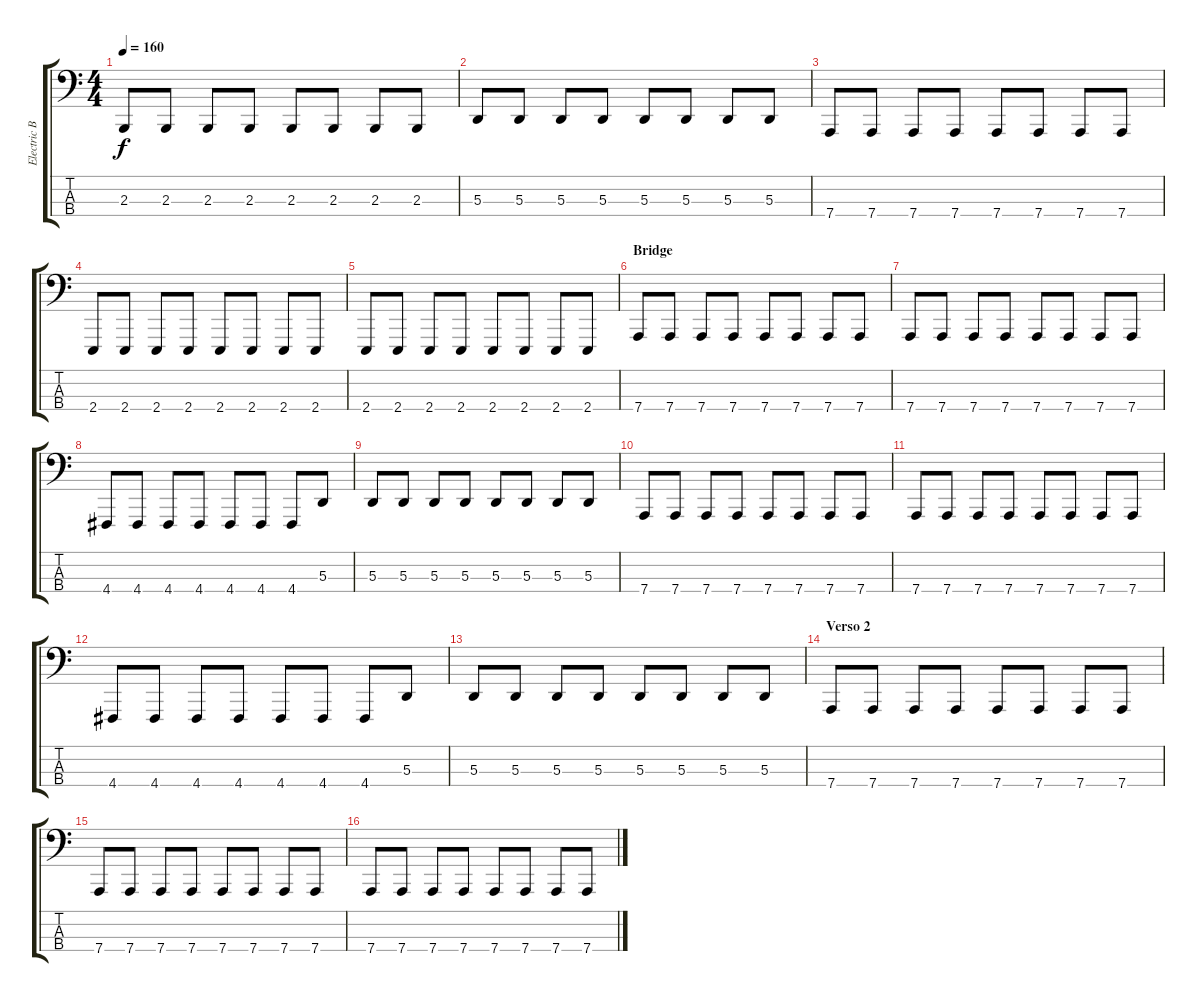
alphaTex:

\track ("Electric Bass" "Electric B") {instrument acousticgrandpiano}
\staff {score tabs}
\tuning (G2 D2 A1 D1) {hide}
\ts (4 4)
\tempo 160
\clef f4
\ks c
2.3.8{dy f} 2.3.8 2.3.8 2.3.8 2.3.8 2.3.8 2.3.8 2.3.8 |
5.3.8 5.3.8 5.3.8 5.3.8 5.3.8 5.3.8 5.3.8 5.3.8 |
7.4.8 7.4.8 7.4.8 7.4.8 7.4.8 7.4.8 7.4.8 7.4.8 |
2.4.8 2.4.8 2.4.8 2.4.8 2.4.8 2.4.8 2.4.8 2.4.8 |
2.4.8 2.4.8 2.4.8 2.4.8 2.4.8 2.4.8 2.4.8 2.4.8 |
\section ("" "Bridge")
7.4.8 7.4.8 7.4.8 7.4.8 7.4.8 7.4.8 7.4.8 7.4.8 |
7.4.8 7.4.8 7.4.8 7.4.8 7.4.8 7.4.8 7.4.8 7.4.8 |
4.4.8 4.4.8 4.4.8 4.4.8 4.4.8 4.4.8 4.4.8 5.3.8 |
5.3.8 5.3.8 5.3.8 5.3.8 5.3.8 5.3.8 5.3.8 5.3.8 |
7.4.8 7.4.8 7.4.8 7.4.8 7.4.8 7.4.8 7.4.8 7.4.8 |
7.4.8 7.4.8 7.4.8 7.4.8 7.4.8 7.4.8 7.4.8 7.4.8 |
4.4.8 4.4.8 4.4.8 4.4.8 4.4.8 4.4.8 4.4.8 5.3.8 |
5.3.8 5.3.8 5.3.8 5.3.8 5.3.8 5.3.8 5.3.8 5.3.8 |
\section ("" "Verso 2")
7.4.8 7.4.8 7.4.8 7.4.8 7.4.8 7.4.8 7.4.8 7.4.8 |
7.4.8 7.4.8 7.4.8 7.4.8 7.4.8 7.4.8 7.4.8 7.4.8 |
7.4.8 7.4.8 7.4.8 7.4.8 7.4.8 7.4.8 7.4.8 7.4.8
